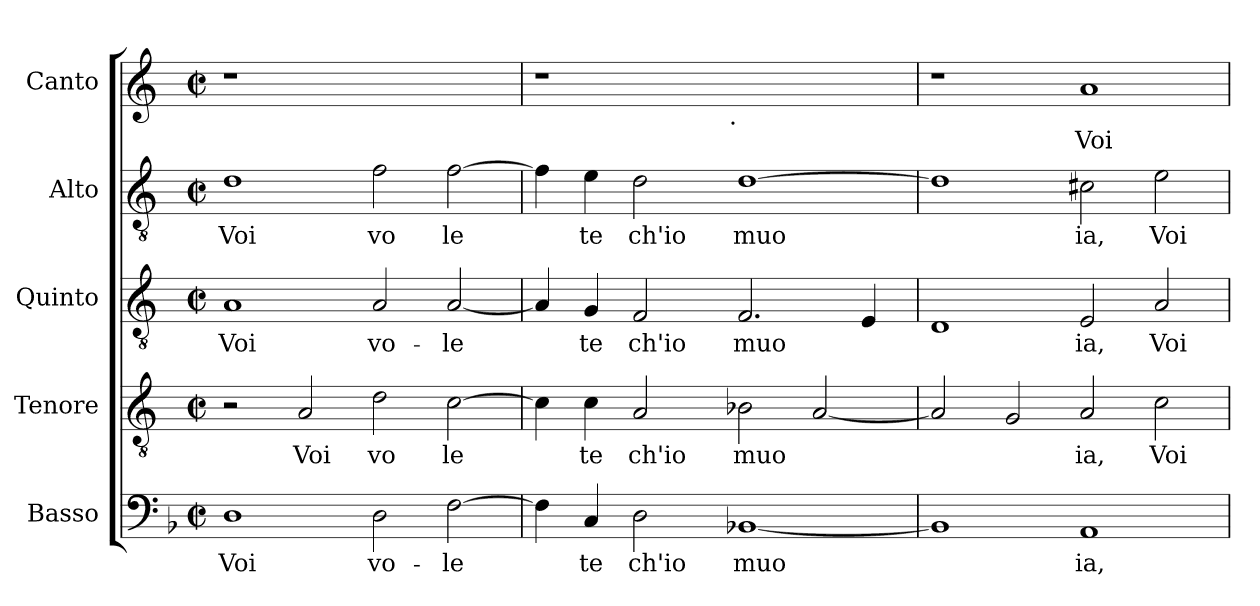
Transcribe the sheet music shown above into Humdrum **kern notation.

**kern	**text	**kern	**text	**kern	**text	**kern	**text	**kern	**text
*part5	*part5	*part4	*part4	*part3	*part3	*part2	*part2	*part1	*part1
*staff5	*staff5	*staff4	*staff4	*staff3	*staff3	*staff2	*staff2	*staff1	*staff1
*I"Basso	*	*I"Tenore	*	*I"Quinto	*	*I"Alto	*	*I"Canto	*
!!LO:PB:g=z
*stria5	*	*stria5	*	*stria5	*	*stria5	*	*stria5	*
*clefF4	*	*clefGv2	*	*clefGv2	*	*clefGv2	*	*clefG2	*
*	*	*ITrd-3c-5	*	*ITrd-3c-5	*	*ITrd-3c-5	*	*ITrd-3c-5	*
*k[b-]	*	*k[b-]	*	*k[b-]	*	*k[b-]	*	*k[b-]	*
*F:	*	*F:	*	*F:	*	*F:	*	*F:	*
*M2/2	*	*M2/2	*	*M2/2	*	*M2/2	*	*M2/2	*
*met(c|)	*	*met(c|)	*	*met(c|)	*	*met(c|)	*	*met(c|)	*
=1	=1	=1	=1	=1	=1	=1	=1	=1	=1
!	!LO:LY:b:cj	!	!	!	!LO:LY:b:cj	!	!LO:LY:b:cj	!	!
1D	Voi	2r	.	1d	Voi	1g	Voi	1r	.
!	!	!	!LO:LY:b:cj	!	!	!	!	!	!
.	.	2d/	Voi	.	.	.	.	.	.
!	!LO:LY:b:cj	!	!LO:LY:b:cj	!	!LO:LY:b:cj	!	!LO:LY:b:cj	!	!
2D\	vo-	2g\	vo	2d/	vo-	2b-\	vo	1ryy	.
!	!LO:LY:b:cj	!	!LO:LY:b:cj	!	!LO:LY:b:cj	!	!LO:LY:b:cj	!	!
[>2F\	-le-	[>2f\	le	[<2d/	-le-	[>2b-\	le	.	.
=2	=2	=2	=2	=2	=2	=2	=2	=2	=2
!	!LO:LY:b:cj	!	!LO:LY:b:cj	!	!LO:LY:b:cj	!	!LO:LY:b:cj	!	!
*	*	*	*	*	*	*	*	*^	*
4F\]	--	4f\]	.	4d/]	--	4b-\]	.	1r	2ryy	.
!	!LO:LY:b:cj	!	!LO:LY:b:cj	!	!LO:LY:b:cj	!	!LO:LY:b:cj	!	!	!
4C/	-te	4f\	te	4c/	-te	4a\	te	.	.	.
!	!LO:LY:b:cj	!	!LO:LY:b:cj	!	!LO:LY:b:cj	!	!LO:LY:b:cj	!	!	!
2D\	ch'io	2d/	ch'io	2B-/	ch'io	2g\	ch'io	.	4ryy	.
.	.	.	.	.	.	.	.	.	8...ryy	.
!	!	!	!	!	!	!	!	!	!LO:TX:b:t=.	!
.	.	.	.	.	.	.	.	.	1ryy	.
!	!LO:LY:b:cj	!	!LO:LY:b:cj	!	!LO:LY:b:cj	!	!LO:LY:b:cj	!	!	!
[<1BB-X	muo-	2e-X\	muo	2.B-/	muo-	[>1g	muo	1ryy	.	.
!	!	!	!LO:LY:b:cj	!	!	!	!	!	!	!
.	.	[<2d/	.	.	.	.	.	.	.	.
!	!	!	!	!	!LO:LY:b:cj	!	!	!	!	!
.	.	.	.	4A/	--	.	.	.	.	.
.	.	.	.	.	.	.	.	.	64ryy	.
=3	=3	=3	=3	=3	=3	=3	=3	=3	=3	=3
!	!LO:LY:b:cj	!	!LO:LY:b:cj	!	!LO:LY:b:cj	!	!LO:LY:b:cj	!	!	!
*	*	*	*	*	*	*	*	*v	*v	*
1BB-]	--	2d/]	.	1G	--	1g]	.	1r	.
!	!	!	!LO:LY:b:cj	!	!	!	!	!	!
.	.	2c/	.	.	.	.	.	.	.
!	!LO:LY:b:cj	!	!LO:LY:b:cj	!	!LO:LY:b:cj	!	!LO:LY:b:cj	!	!LO:LY:b:cj
1AA	-ia,	2d/	ia,	2A/	-ia,	2f#X\	ia,	1dd	Voi
!	!	!	!LO:LY:b:cj	!	!LO:LY:b:cj	!	!LO:LY:b:cj	!	!
.	.	2f\	Voi	2d/	Voi	2a\	Voi	.	.
=	=	=	=	=	=	=	=	=	=
*-	*-	*-	*-	*-	*-	*-	*-	*-	*-
